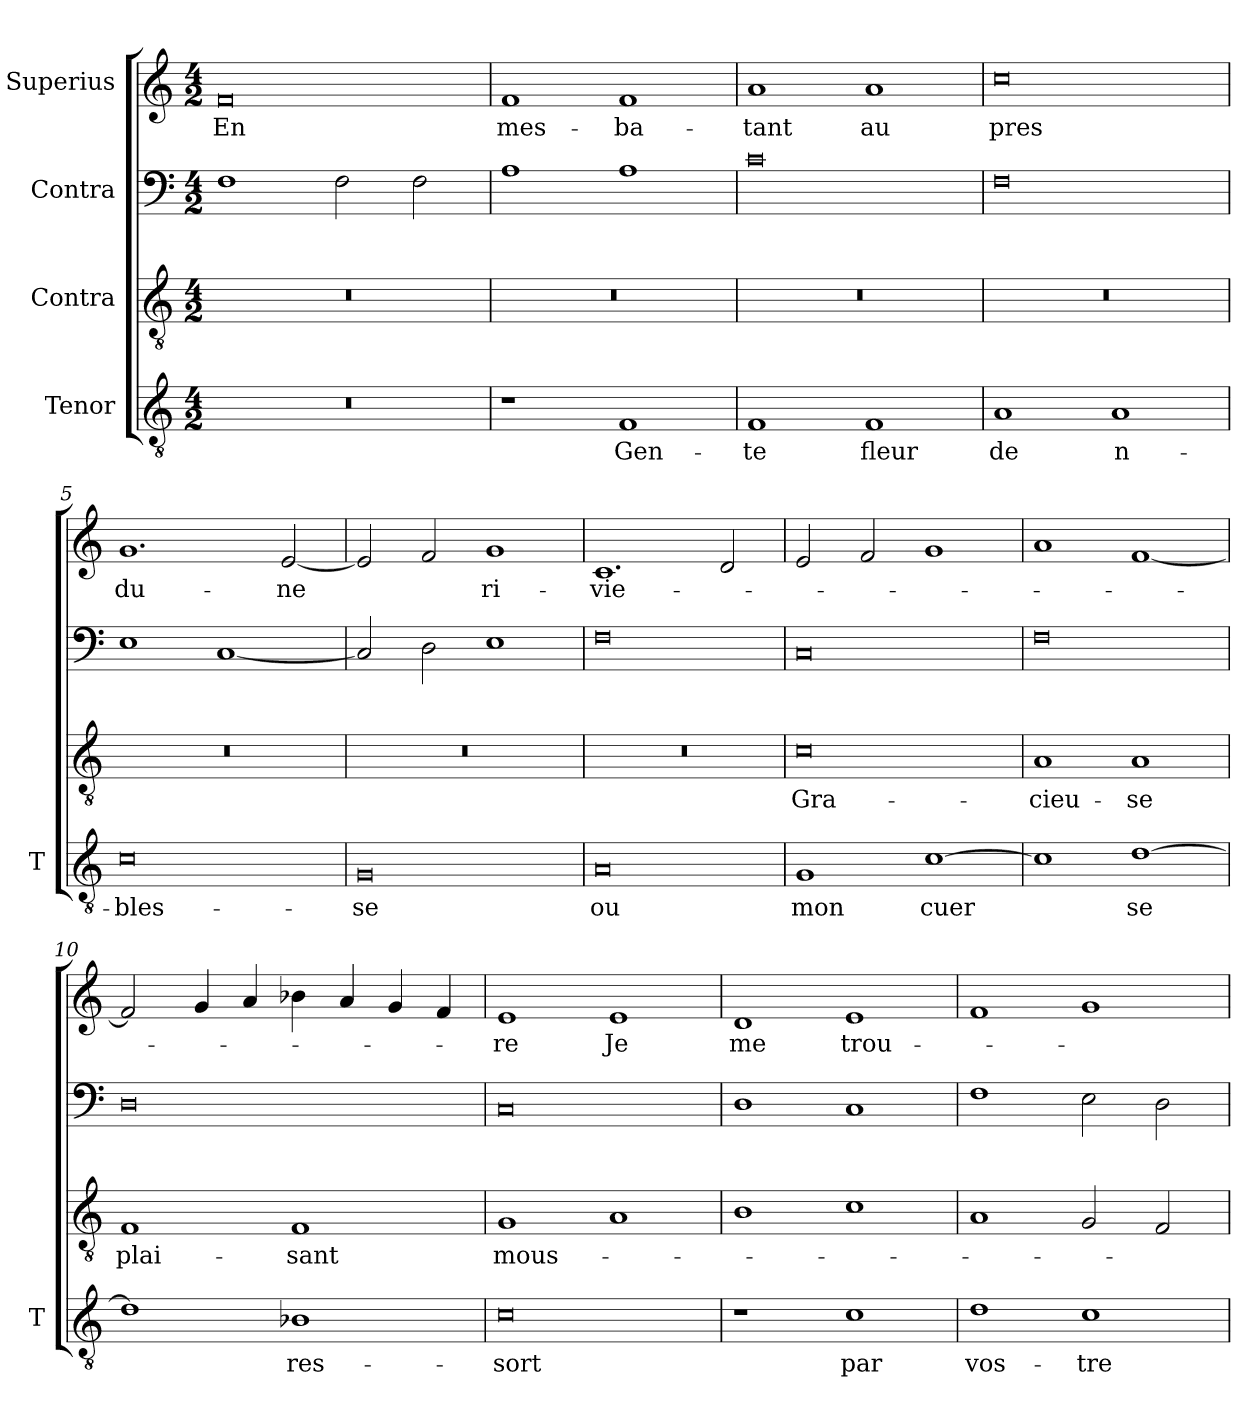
**kern	**text	**kern	**text	**kern	**kern	**text
*part4	*part4	*part3	*part3	*part2	*part1	*part1
*staff4	*staff4	*staff3	*staff3	*staff2	*staff1	*staff1
*I"Tenor	*	*I"Contra	*	*I"Contra	*I"Superius	*
*I'T	*	*	*	*	*	*
*clefGv2	*	*clefGv2	*	*clefF4	*clefG2	*
*M4/2	*	*M4/2	*	*M4/2	*M4/2	*
=1	=1	=1	=1	=1	=1	=1
0r	.	0r	.	1F	0f	-En
.	.	.	.	2F	.	.
.	.	.	.	2F	.	.
=2	=2	=2	=2	=2	=2	=2
1r	.	0r	.	1A	1f	mes-
1F	Gen-	.	.	1A	1f	-ba-
=3	=3	=3	=3	=3	=3	=3
1F	-te	0r	.	0c	1a	-tant
1F	-fleur	.	.	.	1a	-au
=4	=4	=4	=4	=4	=4	=4
1A	-de	0r	.	0F	0cc	-pres
1A	n-	.	.	.	.	.
=5	=5	=5	=5	=5	=5	=5
0c	-bles-	0r	.	1E	1.g	du-
.	.	.	.	[1C	.	.
.	.	.	.	.	[2e	-ne
=6	=6	=6	=6	=6	=6	=6
0G	-se	0r	.	2C]	2e]	.
.	.	.	.	2D	2f	.
.	.	.	.	1E	1g	ri-
=7	=7	=7	=7	=7	=7	=7
0A	-ou	0r	.	0F	1.c	-vie-
.	.	.	.	.	2d	.
=8	=8	=8	=8	=8	=8	=8
1G	-mon	0c	Gra-	0C	2e	.
.	.	.	.	.	2f	.
[1c	-cuer	.	.	.	1g	.
=9	=9	=9	=9	=9	=9	=9
1c]	.	1A	-cieu-	0F	1a	.
[1d	-se	1A	-se	.	[1f	.
=10	=10	=10	=10	=10	=10	=10
1d]	.	1F	plai-	0D	2f]	.
.	.	.	.	.	4g	.
.	.	.	.	.	4a	.
1B-X	res-	1F	-sant	.	4b-X	.
.	.	.	.	.	4a	.
.	.	.	.	.	4g	.
.	.	.	.	.	4f	.
=11	=11	=11	=11	=11	=11	=11
0c	-sort	1G	mous-	0C	1e	-re
.	.	1A	.	.	1e	-Je
=12	=12	=12	=12	=12	=12	=12
1r	.	1B	.	1D	1d	-me
1c	-par	1c	.	1C	1e	trou-
=13	=13	=13	=13	=13	=13	=13
1d	vos-	1A	.	1F	1f	.
1c	-tre	2G	.	2E	1g	.
.	.	2F	.	2D	.	.
=	=	=	=	=	=	=
*-	*-	*-	*-	*-	*-	*-
